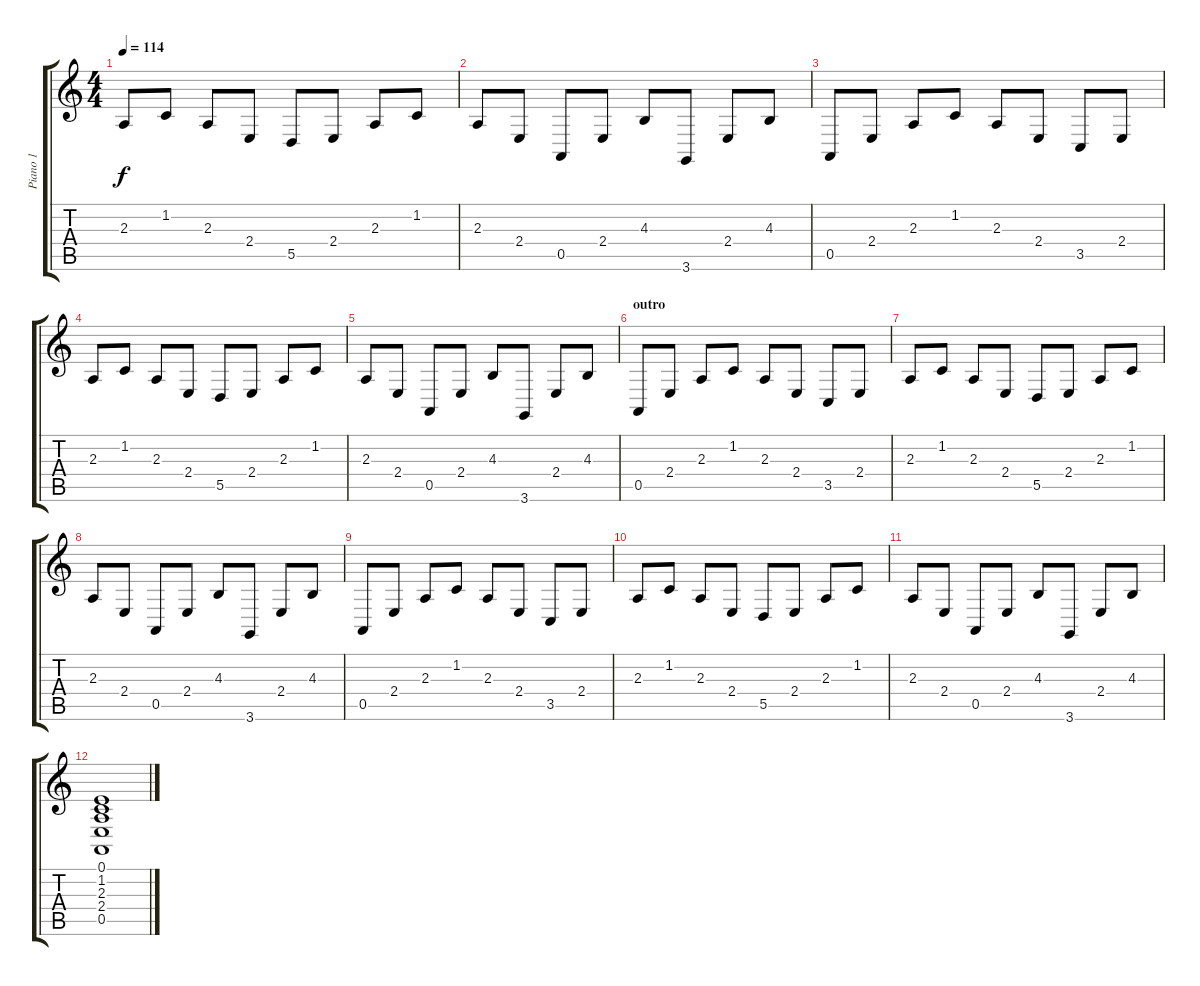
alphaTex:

\track ("Piano 1" "Piano 1") {instrument acousticgrandpiano}
\staff {score tabs}
\tuning (E4 B3 G3 D3 A2 E2) {hide}
\ts (4 4)
\tempo 114
\clef g2
\ks c
2.3.8{dy f} 1.2.8 2.3.8 2.4.8 5.5.8 2.4.8 2.3.8 1.2.8 |
2.3.8 2.4.8 0.5.8 2.4.8 4.3.8 3.6.8 2.4.8 4.3.8 |
0.5.8 2.4.8 2.3.8 1.2.8 2.3.8 2.4.8 3.5.8 2.4.8 |
2.3.8 1.2.8 2.3.8 2.4.8 5.5.8 2.4.8 2.3.8 1.2.8 |
2.3.8 2.4.8 0.5.8 2.4.8 4.3.8 3.6.8 2.4.8 4.3.8 |
\section ("" "outro")
0.5.8 2.4.8 2.3.8 1.2.8 2.3.8 2.4.8 3.5.8 2.4.8 |
2.3.8 1.2.8 2.3.8 2.4.8 5.5.8 2.4.8 2.3.8 1.2.8 |
2.3.8 2.4.8 0.5.8 2.4.8 4.3.8 3.6.8 2.4.8 4.3.8 |
0.5.8 2.4.8 2.3.8 1.2.8 2.3.8 2.4.8 3.5.8 2.4.8 |
2.3.8 1.2.8 2.3.8 2.4.8 5.5.8 2.4.8 2.3.8 1.2.8 |
2.3.8 2.4.8 0.5.8 2.4.8 4.3.8 3.6.8 2.4.8 4.3.8 |
(0.1 1.2 2.3 2.4 0.5).1
